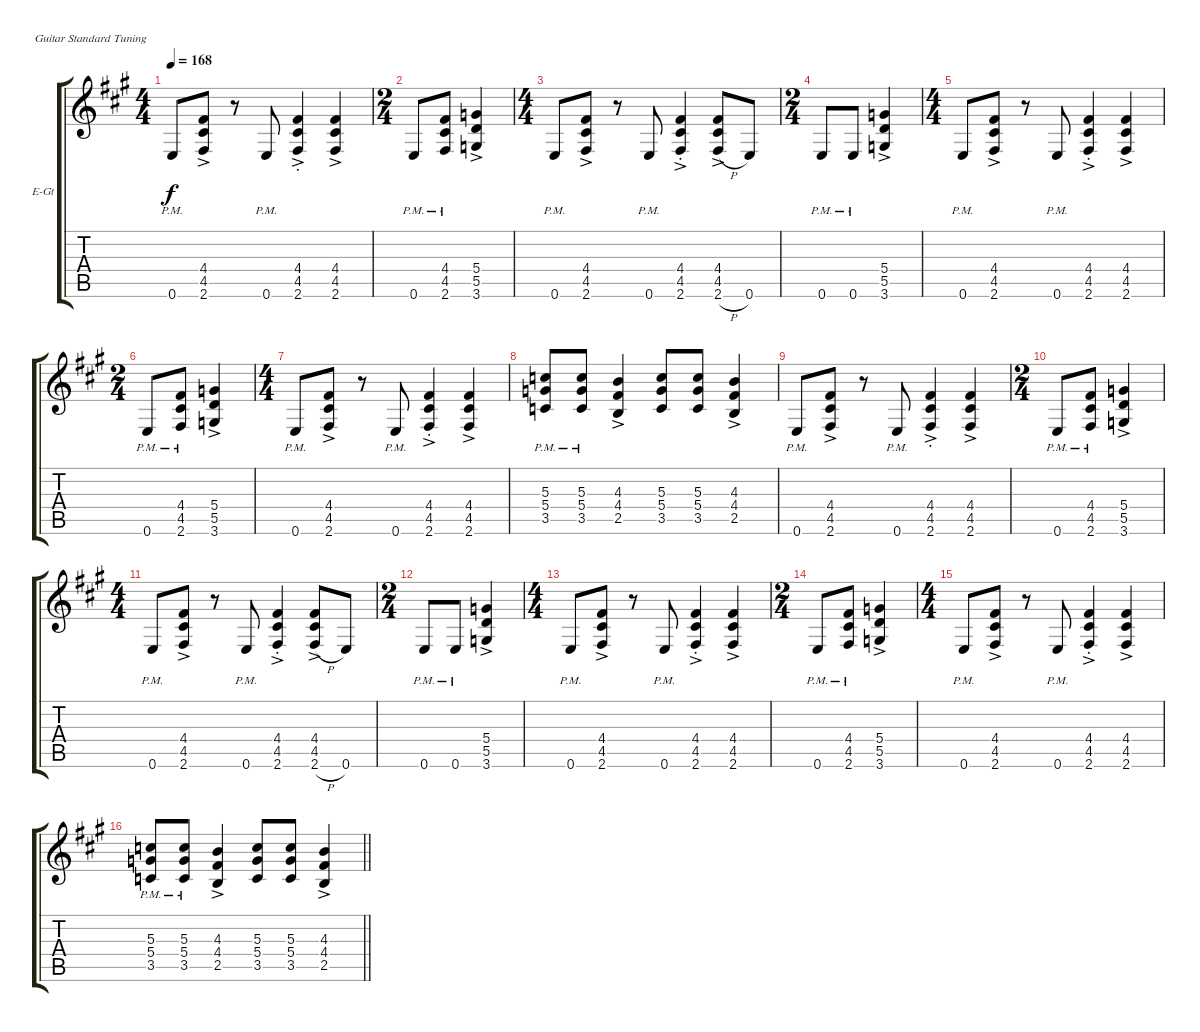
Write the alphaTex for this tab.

\bracketExtendMode groupsimilarinstruments
\firstSystemTrackNameOrientation horizontal
\otherSystemsTrackNameOrientation horizontal
\track ("Guitar 1" "E-Gt") {instrument electricguitarclean}
\staff {score tabs}
\tuning (E4 B3 G3 D3 A2 E2)
\ts (4 4)
\tempo 168
\clef g2
\scale
1.07818
\ks a
0.6{pm}.8{dy f} (4.5 2.6{ac} 4.4).8 r.8 0.6{pm}.8 (4.5{ac} 2.6{ac} 4.4{ac st}).4 (4.5 2.6 4.4{ac}).4 |
\ts (2 4)
\scale
0.921816 0.6{pm}.8 (4.5{pm} 2.6{pm} 4.4).8 (5.5 3.6{ac} 5.4).4 |
\ts (4 4)
\scale
1.10845 0.6{pm}.8 (4.5 2.6 4.4{ac}).8 r.8 0.6{pm}.8 (4.5 2.6{ac st} 4.4).4 (4.5 2.6{h ac} 4.4).8 0.6.8 |
\ts (2 4)
\scale
0.891551 0.6{pm}.8 0.6{pm}.8 (5.5 3.6 5.4{ac}).4 |
\ts (4 4)
\scale
1.10845 0.6{pm}.8 (4.5 2.6 4.4{ac}).8 r.8 0.6{pm}.8 (4.5 2.6 4.4{ac st}).4 (4.5 2.6 4.4{ac}).4 |
\ts (2 4)
\scale
0.891551 0.6{pm}.8 (4.5{pm} 2.6{pm} 4.4).8 (5.5 3.6 5.4{ac}).4 |
\ts (4 4)
\scale
1.10845 0.6{pm}.8 (4.5 2.6 4.4{ac}).8 r.8 0.6{pm}.8 (4.5 2.6 4.4{ac st}).4 (4.5 2.6 4.4{ac}).4 |
\scale
0.891551 (5.4{pm} 3.5{pm} 5.3{pm}).8 (5.4{pm} 3.5{pm} 5.3{pm}).8 (4.3 4.4 2.5{ac}).4 (5.4 3.5 5.3).8 (5.4 3.5 5.3).8 (4.3 4.4 2.5{ac}).4 |
\scale
1.07818 0.6{pm}.8 (4.5 2.6{ac} 4.4).8 r.8 0.6{pm}.8 (4.5{ac} 2.6{ac} 4.4{ac st}).4 (4.5 2.6 4.4{ac}).4 |
\ts (2 4)
\scale
0.921816 0.6{pm}.8 (4.5{pm} 2.6{pm} 4.4).8 (5.5 3.6{ac} 5.4).4 |
\ts (4 4)
\scale
1.10845 0.6{pm}.8 (4.5 2.6 4.4{ac}).8 r.8 0.6{pm}.8 (4.5 2.6{ac st} 4.4).4 (4.5 2.6{h ac} 4.4).8 0.6.8 |
\ts (2 4)
\scale
0.891551 0.6{pm}.8 0.6{pm}.8 (5.5 3.6 5.4{ac}).4 |
\ts (4 4)
\scale
1.10845 0.6{pm}.8 (4.5 2.6 4.4{ac}).8 r.8 0.6{pm}.8 (4.5 2.6 4.4{ac st}).4 (4.5 2.6 4.4{ac}).4 |
\ts (2 4)
\scale
0.891551 0.6{pm}.8 (4.5{pm} 2.6{pm} 4.4).8 (5.5 3.6 5.4{ac}).4 |
\ts (4 4)
\scale
1.10845 0.6{pm}.8 (4.5 2.6 4.4{ac}).8 r.8 0.6{pm}.8 (4.5 2.6 4.4{ac st}).4 (4.5 2.6 4.4{ac}).4 |
\scale
0.891551
\barLineRight lightlight
(5.4{pm} 3.5{pm} 5.3{pm}).8 (5.4{pm} 3.5{pm} 5.3{pm}).8 (4.3 4.4 2.5{ac}).4 (5.4 3.5 5.3).8 (5.4 3.5 5.3).8 (4.3 4.4 2.5{ac}).4
